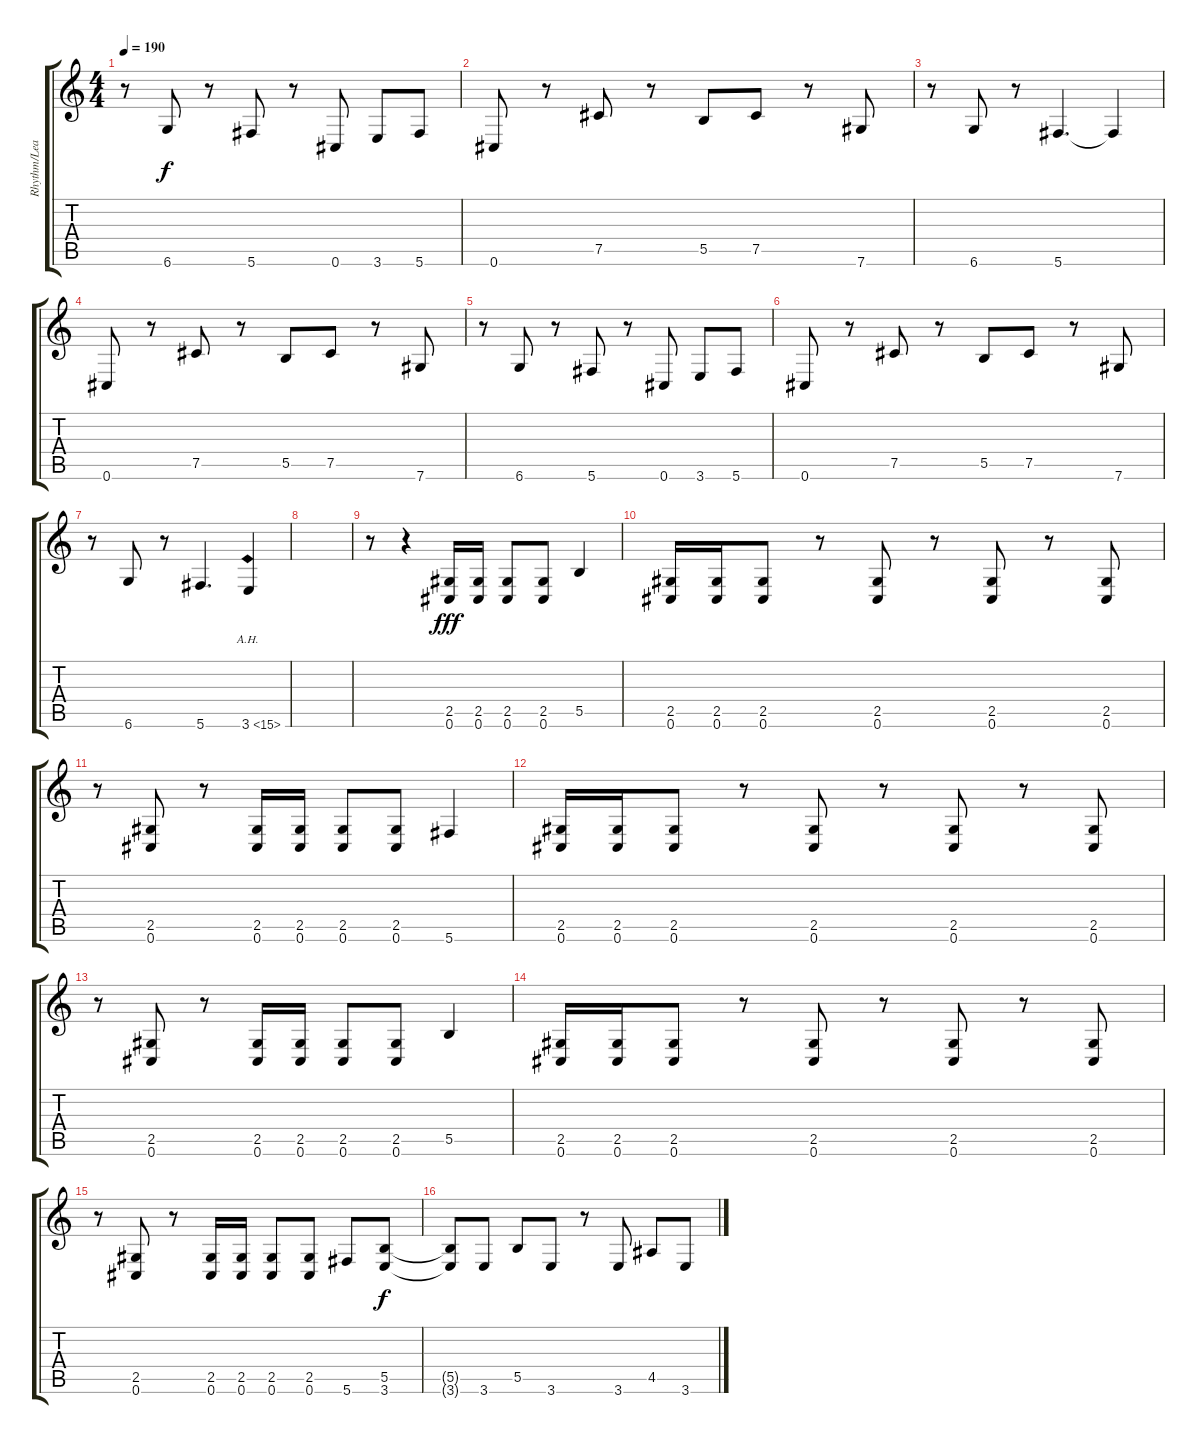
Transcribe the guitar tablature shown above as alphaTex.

\track ("Rhythm/Lead Guitar" "Rhythm/Lea") {instrument distortionguitar}
\staff {score tabs}
\tuning (Db4 Ab3 E3 B2 Gb2 Db2) {hide}
\ts (4 4)
\tempo 190
\clef g2
\ks c
r.8{dy f} 6.6.8 r.8 5.6.8 r.8 0.6.8 3.6.8 5.6.8 |
0.6.8 r.8 7.5.8 r.8 5.5.8 7.5.8 r.8 7.6.8 |
r.8 6.6.8 r.8 5.6.4{d} 5.6{t}.4 |
0.6.8 r.8 7.5.8 r.8 5.5.8 7.5.8 r.8 7.6.8 |
r.8 6.6.8 r.8 5.6.8 r.8 0.6.8 3.6.8 5.6.8 |
0.6.8 r.8 7.5.8 r.8 5.5.8 7.5.8 r.8 7.6.8 |
r.8 6.6.8 r.8 5.6.4{d} 3.6{ah 12}.4{instrument guitarharmonics} |
|
r.8 r.4 (2.5 0.6).16{dy fff instrument distortionguitar} (2.5 0.6).16 (2.5 0.6).8 (2.5 0.6).8 5.5.4 |
(2.5 0.6).16{instrument distortionguitar} (2.5 0.6).16 (2.5 0.6).8 r.8 (2.5 0.6).8 r.8 (2.5 0.6).8 r.8 (2.5 0.6).8 |
r.8 (2.5 0.6).8 r.8 (2.5 0.6).16 (2.5 0.6).16 (2.5 0.6).8 (2.5 0.6).8 5.6.4 |
(2.5 0.6).16{instrument distortionguitar} (2.5 0.6).16 (2.5 0.6).8 r.8 (2.5 0.6).8 r.8 (2.5 0.6).8 r.8 (2.5 0.6).8 |
r.8 (2.5 0.6).8 r.8 (2.5 0.6).16 (2.5 0.6).16 (2.5 0.6).8 (2.5 0.6).8 5.5.4 |
(2.5 0.6).16{instrument distortionguitar} (2.5 0.6).16 (2.5 0.6).8 r.8 (2.5 0.6).8 r.8 (2.5 0.6).8 r.8 (2.5 0.6).8 |
r.8 (2.5 0.6).8 r.8 (2.5 0.6).16 (2.5 0.6).16 (2.5 0.6).8 (2.5 0.6).8 5.6.8 (5.5 3.6).8{dy f} |
(5.5{t} 3.6{t}).8 3.6.8 5.5.8 3.6.8 r.8 3.6.8 4.5.8 3.6.8
